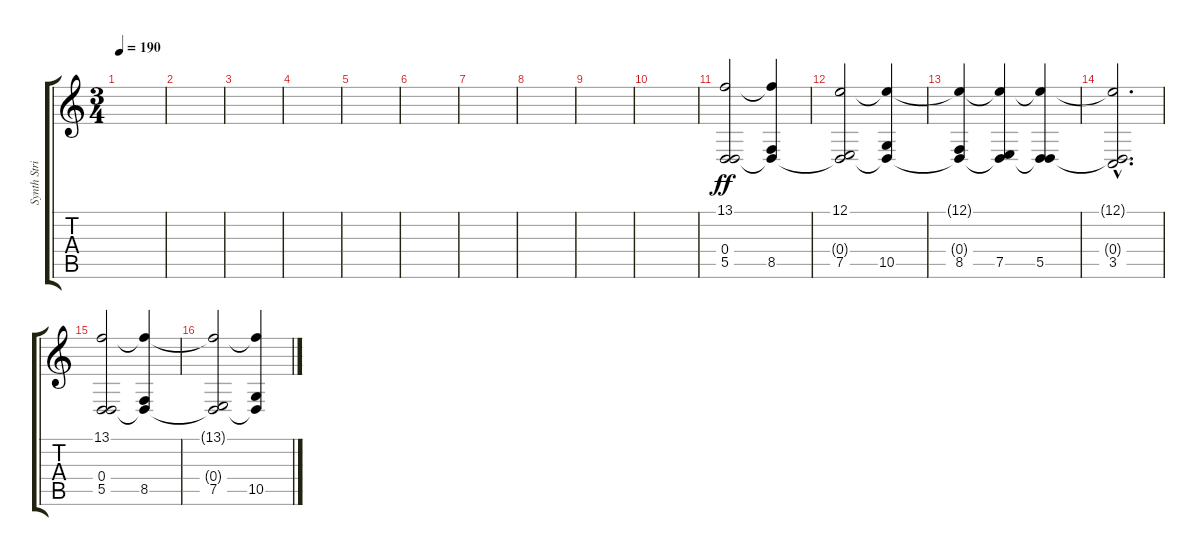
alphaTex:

\track ("Synth Strings" "Synth Stri") {instrument stringensemble1}
\staff {score tabs}
\tuning (E4 B3 G3 D3 A2 E2) {hide}
\ts (3 4)
\tempo 190
\clef g2
\ks c
|
|
|
|
|
|
|
|
|
|
(13.1 0.4 5.5).2{dy ff} (13.1{t} 0.4{t} 8.5).4 |
(12.1 0.4{t} 7.5).2 (12.1{t} 0.4{t} 10.5).4 |
(12.1{t} 0.4{t} 8.5).4 (12.1{t} 0.4{t} 7.5).4 (12.1{t} 0.4{t} 5.5).4 |
(12.1{hac t} 0.4{hac t} 3.5{hac}).2{d} |
(13.1 0.4 5.5).2 (13.1{t} 0.4{t} 8.5).4 |
(13.1{t} 0.4{t} 7.5).2 (13.1{t} 0.4{t} 10.5).4
